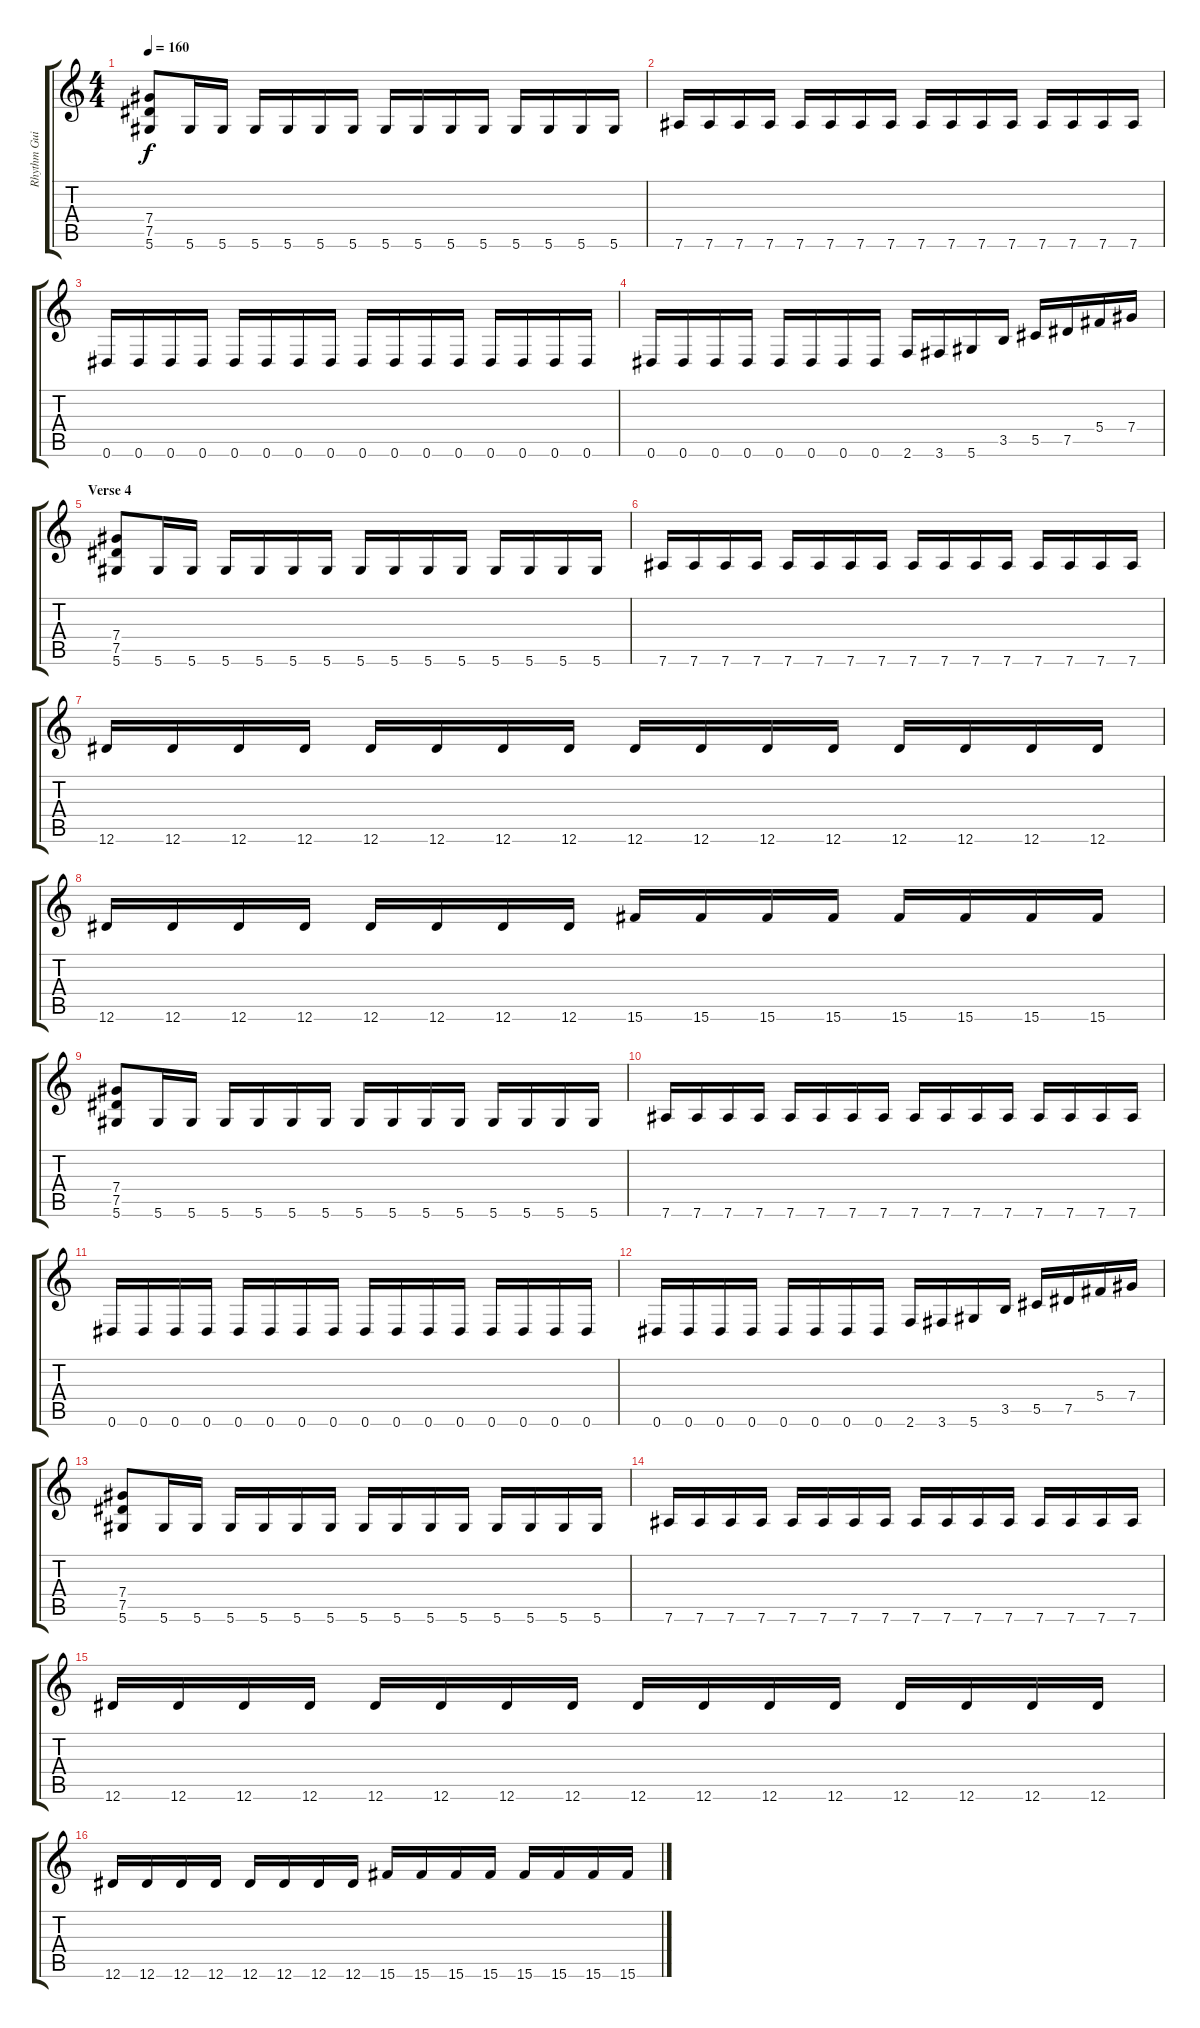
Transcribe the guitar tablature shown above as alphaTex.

\track ("Rhythm Guitar II" "Rhythm Gui") {instrument distortionguitar}
\staff {score tabs}
\tuning (Eb4 Bb3 Gb3 Db3 Ab2 Eb2) {hide}
\ts (4 4)
\tempo 160
\clef g2
\ks c
(7.4 7.5 5.6).8{dy f} 5.6.16 5.6.16 5.6.16 5.6.16 5.6.16 5.6.16 5.6.16 5.6.16 5.6.16 5.6.16 5.6.16 5.6.16 5.6.16 5.6.16 |
7.6.16 7.6.16 7.6.16 7.6.16 7.6.16 7.6.16 7.6.16 7.6.16 7.6.16 7.6.16 7.6.16 7.6.16 7.6.16 7.6.16 7.6.16 7.6.16 |
0.6.16 0.6.16 0.6.16 0.6.16 0.6.16 0.6.16 0.6.16 0.6.16 0.6.16 0.6.16 0.6.16 0.6.16 0.6.16 0.6.16 0.6.16 0.6.16 |
0.6.16 0.6.16 0.6.16 0.6.16 0.6.16 0.6.16 0.6.16 0.6.16 2.6.16 3.6.16 5.6.16 3.5.16 5.5.16 7.5.16 5.4.16 7.4.16 |
\section ("" "Verse 4")
(7.4 7.5 5.6).8 5.6.16 5.6.16 5.6.16 5.6.16 5.6.16 5.6.16 5.6.16 5.6.16 5.6.16 5.6.16 5.6.16 5.6.16 5.6.16 5.6.16 |
7.6.16 7.6.16 7.6.16 7.6.16 7.6.16 7.6.16 7.6.16 7.6.16 7.6.16 7.6.16 7.6.16 7.6.16 7.6.16 7.6.16 7.6.16 7.6.16 |
12.6.16 12.6.16 12.6.16 12.6.16 12.6.16 12.6.16 12.6.16 12.6.16 12.6.16 12.6.16 12.6.16 12.6.16 12.6.16 12.6.16 12.6.16 12.6.16 |
12.6.16 12.6.16 12.6.16 12.6.16 12.6.16 12.6.16 12.6.16 12.6.16 15.6.16 15.6.16 15.6.16 15.6.16 15.6.16 15.6.16 15.6.16 15.6.16 |
(7.4 7.5 5.6).8 5.6.16 5.6.16 5.6.16 5.6.16 5.6.16 5.6.16 5.6.16 5.6.16 5.6.16 5.6.16 5.6.16 5.6.16 5.6.16 5.6.16 |
7.6.16 7.6.16 7.6.16 7.6.16 7.6.16 7.6.16 7.6.16 7.6.16 7.6.16 7.6.16 7.6.16 7.6.16 7.6.16 7.6.16 7.6.16 7.6.16 |
0.6.16 0.6.16 0.6.16 0.6.16 0.6.16 0.6.16 0.6.16 0.6.16 0.6.16 0.6.16 0.6.16 0.6.16 0.6.16 0.6.16 0.6.16 0.6.16 |
0.6.16 0.6.16 0.6.16 0.6.16 0.6.16 0.6.16 0.6.16 0.6.16 2.6.16 3.6.16 5.6.16 3.5.16 5.5.16 7.5.16 5.4.16 7.4.16 |
(7.4 7.5 5.6).8 5.6.16 5.6.16 5.6.16 5.6.16 5.6.16 5.6.16 5.6.16 5.6.16 5.6.16 5.6.16 5.6.16 5.6.16 5.6.16 5.6.16 |
7.6.16 7.6.16 7.6.16 7.6.16 7.6.16 7.6.16 7.6.16 7.6.16 7.6.16 7.6.16 7.6.16 7.6.16 7.6.16 7.6.16 7.6.16 7.6.16 |
12.6.16 12.6.16 12.6.16 12.6.16 12.6.16 12.6.16 12.6.16 12.6.16 12.6.16 12.6.16 12.6.16 12.6.16 12.6.16 12.6.16 12.6.16 12.6.16 |
12.6.16 12.6.16 12.6.16 12.6.16 12.6.16 12.6.16 12.6.16 12.6.16 15.6.16 15.6.16 15.6.16 15.6.16 15.6.16 15.6.16 15.6.16 15.6.16
